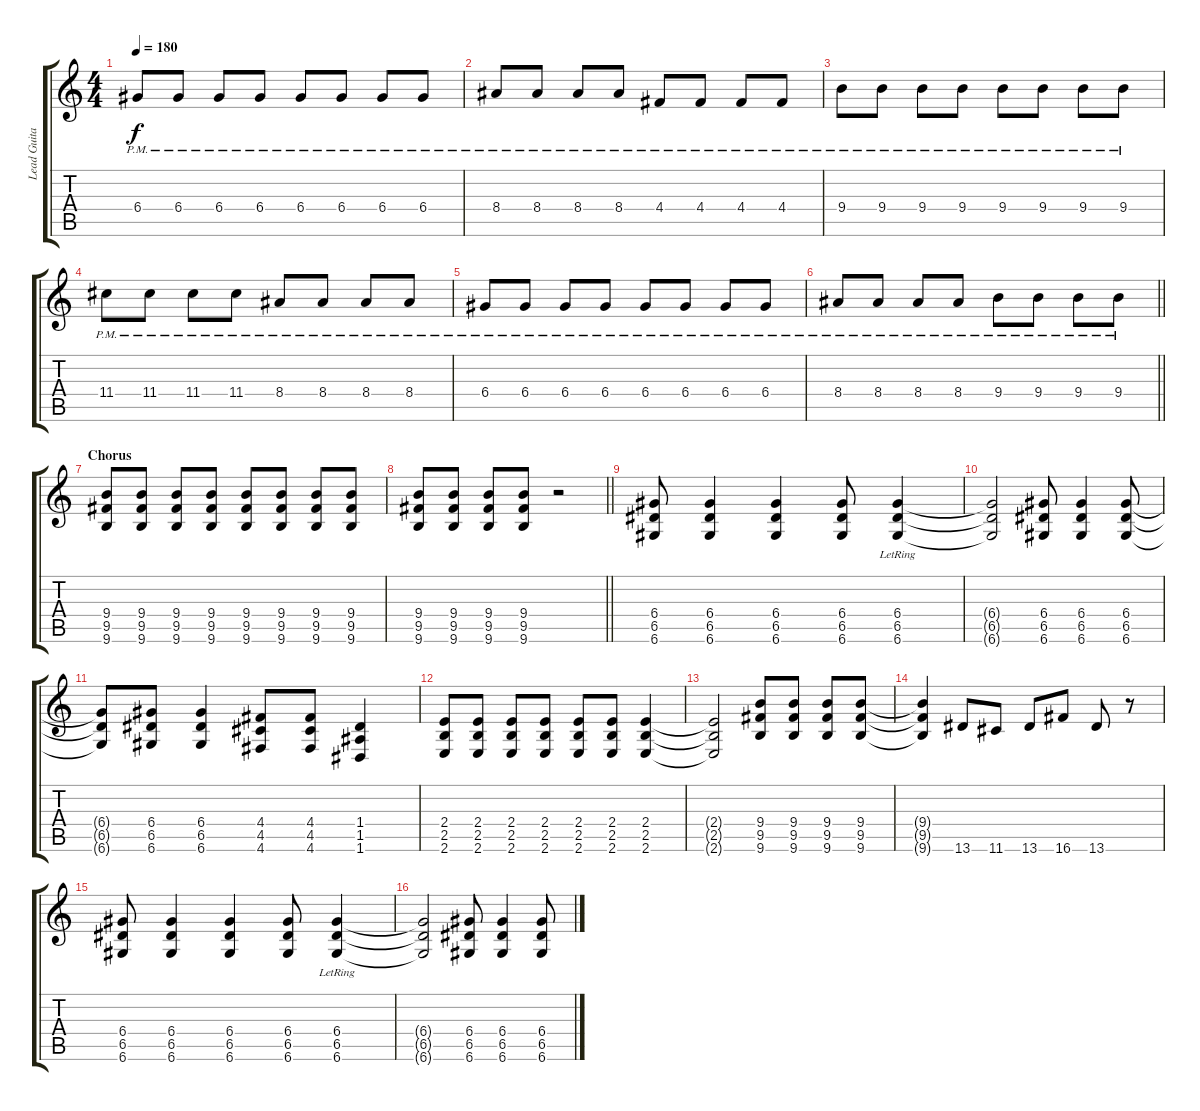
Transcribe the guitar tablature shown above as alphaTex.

\track ("Lead Guitar" "Lead Guita") {instrument overdrivenguitar}
\staff {score tabs}
\tuning (E4 B3 G3 D3 A2 D2) {hide}
\ts (4 4)
\tempo 180
\clef g2
\ks c
6.4{pm}.8{dy f} 6.4{pm}.8 6.4{pm}.8 6.4{pm}.8 6.4{pm}.8 6.4{pm}.8 6.4{pm}.8 6.4{pm}.8 |
8.4{pm}.8 8.4{pm}.8 8.4{pm}.8 8.4{pm}.8 4.4{pm}.8 4.4{pm}.8 4.4{pm}.8 4.4{pm}.8 |
9.4{pm}.8 9.4{pm}.8 9.4{pm}.8 9.4{pm}.8 9.4{pm}.8 9.4{pm}.8 9.4{pm}.8 9.4{pm}.8 |
11.4{pm}.8 11.4{pm}.8 11.4{pm}.8 11.4{pm}.8 8.4{pm}.8 8.4{pm}.8 8.4{pm}.8 8.4{pm}.8 |
6.4{pm}.8 6.4{pm}.8 6.4{pm}.8 6.4{pm}.8 6.4{pm}.8 6.4{pm}.8 6.4{pm}.8 6.4{pm}.8 |
\barLineRight lightlight
8.4{pm}.8 8.4{pm}.8 8.4{pm}.8 8.4{pm}.8 9.4{pm}.8 9.4{pm}.8 9.4{pm}.8 9.4{pm}.8 |
\section ("" "Chorus")
(9.4 9.5 9.6).8 (9.4 9.5 9.6).8 (9.4 9.5 9.6).8 (9.4 9.5 9.6).8 (9.4 9.5 9.6).8 (9.4 9.5 9.6).8 (9.4 9.5 9.6).8 (9.4 9.5 9.6).8 |
\barLineRight lightlight
(9.4 9.5 9.6).8 (9.4 9.5 9.6).8 (9.4 9.5 9.6).8 (9.4 9.5 9.6).8 r.2 |
(6.4 6.5 6.6).8 (6.4 6.5 6.6).4 (6.4 6.5 6.6).4 (6.4 6.5 6.6).8 (6.4 6.5 6.6{lr}).4 |
(6.4{t} 6.5{t} 6.6{t}).2 (6.4 6.5 6.6).8 (6.4 6.5 6.6).4 (6.4 6.5 6.6).8 |
(6.4{t} 6.5{t} 6.6{t}).8 (6.4 6.5 6.6).8 (6.4 6.5 6.6).4 (4.4 4.5 4.6).8 (4.4 4.5 4.6).8 (1.4 1.5 1.6).4 |
(2.4 2.5 2.6).8 (2.4 2.5 2.6).8 (2.4 2.5 2.6).8 (2.4 2.5 2.6).8 (2.4 2.5 2.6).8 (2.4 2.5 2.6).8 (2.4 2.5 2.6).4 |
(2.4{t} 2.5{t} 2.6{t}).2 (9.4 9.5 9.6).8 (9.4 9.5 9.6).8 (9.4 9.5 9.6).8 (9.4 9.5 9.6).8 |
(9.4{t} 9.5{t} 9.6{t}).4 13.6.8 11.6.8 13.6.8 16.6.8 13.6.8 r.8 |
(6.4 6.5 6.6).8 (6.4 6.5 6.6).4 (6.4 6.5 6.6).4 (6.4 6.5 6.6).8 (6.4 6.5 6.6{lr}).4 |
(6.4{t} 6.5{t} 6.6{t}).2 (6.4 6.5 6.6).8 (6.4 6.5 6.6).4 (6.4 6.5 6.6).8
